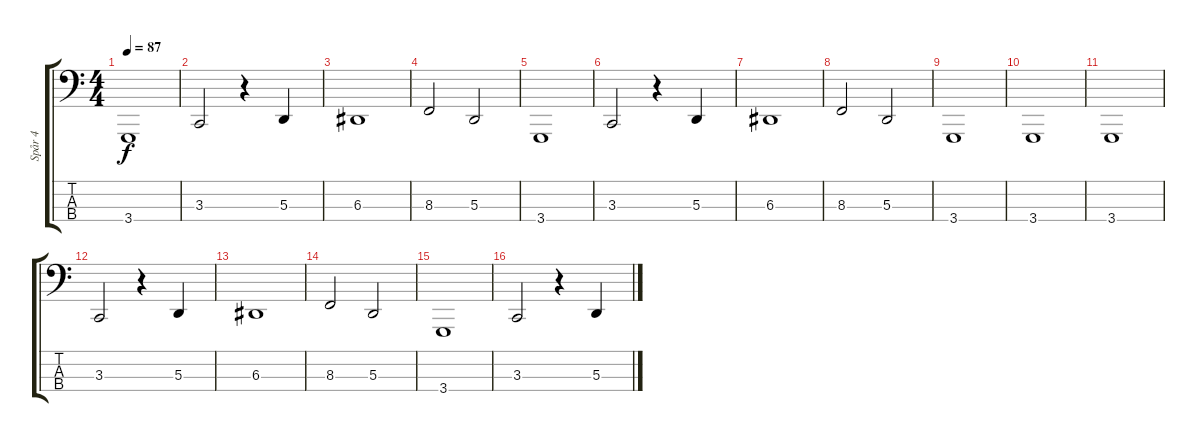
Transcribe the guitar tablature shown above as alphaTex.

\track ("Spår 4" "Spår 4") {instrument acousticgrandpiano}
\staff {score tabs}
\tuning (G2 D2 A1 E1) {hide}
\ts (4 4)
\tempo 87
\clef f4
\ks c
3.4.1{dy f instrument acousticgrandpiano} |
3.3.2 r.4 5.3.4 |
6.3.1 |
8.3.2 5.3.2 |
3.4.1 |
3.3.2 r.4 5.3.4 |
6.3.1 |
8.3.2 5.3.2 |
3.4.1 |
3.4.1 |
3.4.1 |
3.3.2 r.4 5.3.4 |
6.3.1 |
8.3.2 5.3.2 |
3.4.1 |
3.3.2 r.4 5.3.4
